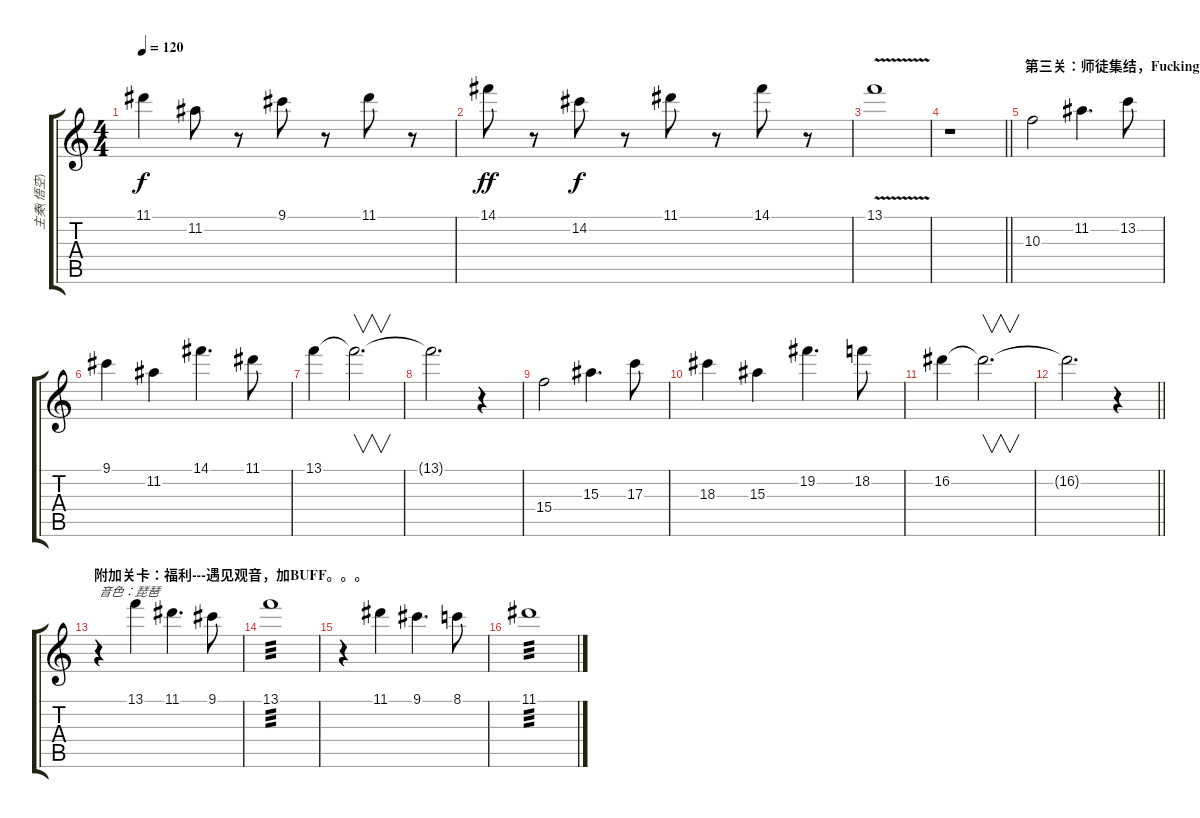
\track ("主奏(悟空)" "主奏(悟空)") {instrument distortionguitar}
\staff {score tabs}
\tuning (E4 B3 G3 D3 A2 E2) {hide}
\ts (4 4)
\tempo 120
\clef g2
\ks c
11.1.4{dy f} 11.2.8 r.8 9.1.8 r.8 11.1.8 r.8 |
14.1.8{dy ff} r.8 14.2.8{dy f} r.8 11.1.8 r.8 14.1.8 r.8 |
13.1{v}.1 |
\barLineRight lightlight
r.1 |
\section ("" "第三关：师徒集结，Fucking go！")
10.3.2 11.2.4{d} 13.2.8 |
9.1.4 11.2.4 14.1.4{d} 11.1.8 |
13.1.4 13.1{t}.2{v d} |
13.1{t}.2{d} r.4 |
15.4.2 15.3.4{d} 17.3.8 |
18.3.4 15.3.4 19.2.4{d} 18.2.8 |
16.2.4 16.2{t}.2{v d} |
\barLineRight lightlight
16.2{t}.2{d} r.4 |
\section ("" "附加关卡：福利---遇见观音，加BUFF。。。")
r.4{txt "音色：琵琶" volume 13 balance 12 instrument acousticguitarsteel} 13.1.4 11.1.4{d} 9.1.8 |
13.1.1{tp 3} |
r.4 11.1.4 9.1.4{d} 8.1.8 |
11.1.1{tp 3}
